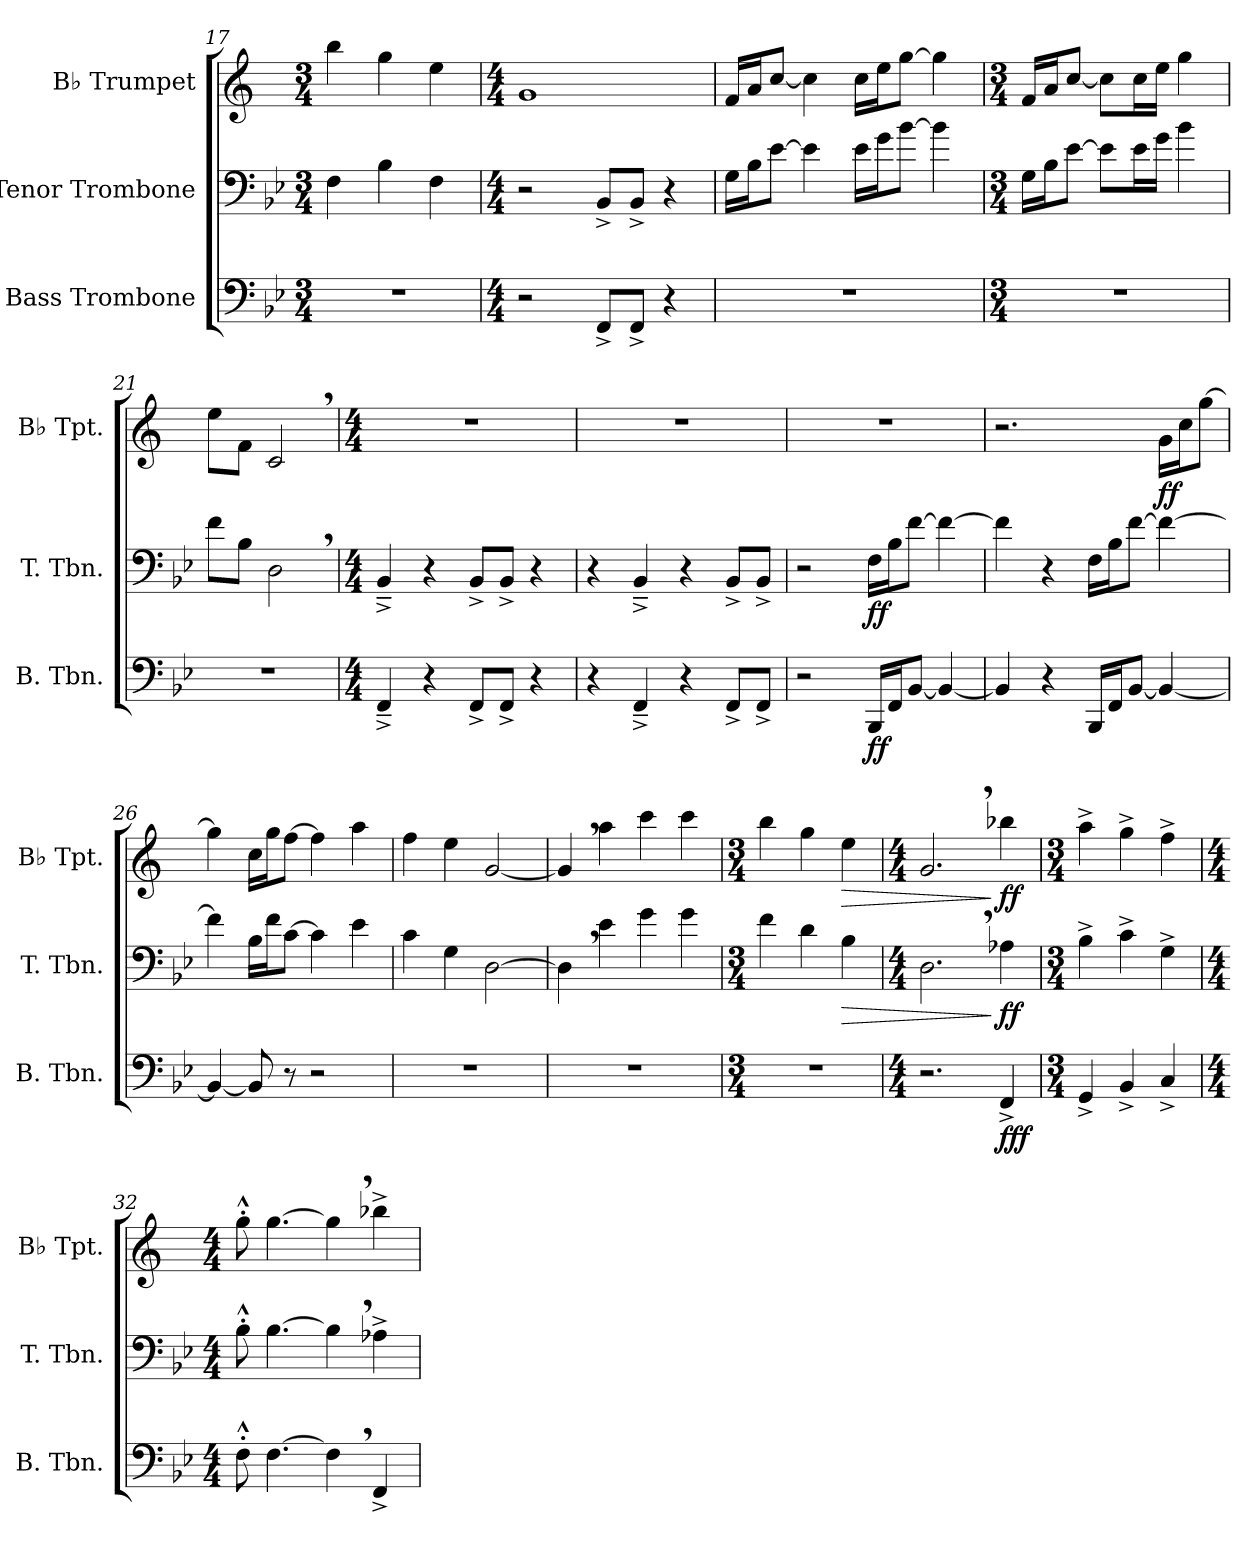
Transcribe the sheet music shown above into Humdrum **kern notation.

**kern	**dynam	**kern	**dynam	**kern	**dynam
*part3	*part3	*part2	*part2	*part1	*part1
*staff3	*staff3	*staff2	*staff2	*staff1	*staff1
*I"Bass Trombone	*	*I"Tenor Trombone	*	*I"B♭ Trumpet	*
*I'B. Tbn.	*	*I'T. Tbn.	*	*I'B♭ Tpt.	*
*clefF4	*	*clefF4	*	*clefG2	*
*	*	*	*	*ITrd1c2	*
*k[b-e-]	*	*k[b-e-]	*	*k[b-e-]	*
*M3/4	*	*M3/4	*	*M3/4	*
=17	=17	=17	=17	=17	=17
2.r	.	4F\	.	4aa\	.
.	.	4B-\	.	4ff\	.
.	.	4F\	.	4dd\	.
=18	=18	=18	=18	=18	=18
*M4/4	*	*M4/4	*	*M4/4	*
2r	.	2r	.	1f	.
8FF^/L	.	8BB-^/L	.	.	.
8FF^/J	.	8BB-^/J	.	.	.
4r	.	4r	.	.	.
=19	=19	=19	=19	=19	=19
1r	.	16G\LL	.	16e-/LL	.
.	.	16B-\J	.	16g/J	.
.	.	[8e-\J	.	[8b-/J	.
.	.	4e-\]	.	4b-\]	.
.	.	16e-\LL	.	16b-\LL	.
.	.	16g\J	.	16dd\J	.
.	.	[8b-\J	.	[8ff\J	.
.	.	4b-\]	.	4ff\]	.
=20	=20	=20	=20	=20	=20
*M3/4	*	*M3/4	*	*M3/4	*
2.r	.	16G\LL	.	16e-/LL	.
.	.	16B-\J	.	16g/J	.
.	.	[8e-\J	.	[8b-/J	.
.	.	8e-\L]	.	8b-\L]	.
.	.	16e-\L	.	16b-\L	.
.	.	16g\JJ	.	16dd\JJ	.
.	.	4b-\	.	4ff\	.
=21	=21	=21	=21	=21	=21
2.r	.	8f\L	.	8dd\L	.
.	.	8B-\J	.	8e-\J	.
.	.	2D,\	.	2B-,/	.
!!LO:PB:g=z
=22	=22	=22	=22	=22	=22
*M4/4	*	*M4/4	*	*M4/4	*
4FF~^/	.	4BB-~^/	.	1r	.
4r	.	4r	.	.	.
8FF^/L	.	8BB-^/L	.	.	.
8FF^/J	.	8BB-^/J	.	.	.
4r	.	4r	.	.	.
=23	=23	=23	=23	=23	=23
4r	.	4r	.	1r	.
4FF~^/	.	4BB-~^/	.	.	.
4r	.	4r	.	.	.
8FF^/L	.	8BB-^/L	.	.	.
8FF^/J	.	8BB-^/J	.	.	.
=24	=24	=24	=24	=24	=24
2r	.	2r	.	1r	.
!	!LO:DY:b	!	!LO:DY:b	!	!
16BBB-/LL	ff	16F\LL	ff	.	.
16FF/J	.	16B-\J	.	.	.
[8BB-/J	.	[8f\J	.	.	.
4BB-/_	.	4f\_	.	.	.
=25	=25	=25	=25	=25	=25
4BB-/]	.	4f\]	.	2.r	.
4r	.	4r	.	.	.
16BBB-/LL	.	16F\LL	.	.	.
16FF/J	.	16B-\J	.	.	.
[8BB-/J	.	[8f\J	.	.	.
!	!	!	!	!	!LO:DY:b
4BB-/_	.	4f\_	.	16f\LL	ff
.	.	.	.	16b-\J	.
.	.	.	.	[8ff\J	.
=26	=26	=26	=26	=26	=26
4BB-/_	.	4f\]	.	4ff\]	.
8BB-/]	.	16B-\LL	.	16b-\LL	.
.	.	16f\J	.	16ff\J	.
8r	.	[8c\J	.	[8ee-\J	.
2r	.	4c\]	.	4ee-\]	.
.	.	4e-\	.	4gg\	.
=27	=27	=27	=27	=27	=27
1r	.	4c\	.	4ee-\	.
.	.	4G\	.	4dd\	.
.	.	[2D\	.	[2f/	.
!!LO:LB:g=z
=28	=28	=28	=28	=28	=28
1r	.	4D,\]	.	4f,/]	.
.	.	4e-\	.	4gg\	.
.	.	4g\	.	4bb-\	.
.	.	4g\	.	4bb-\	.
=29	=29	=29	=29	=29	=29
*M3/4	*	*M3/4	*	*M3/4	*
2.r	.	4f\	.	4aa\	.
.	.	4d\	.	4ff\	.
!	!	!	!LO:HP:b	!	!LO:HP:b
.	.	4B-\	>	4dd\	>
=30	=30	=30	=30	=30	=30
*M4/4	*	*M4/4	*	*M4/4	*
2.r	.	2.D,\	.	2.f,/	.
!	!LO:DY:b	!	!LO:DY:n=1:b	!	!LO:DY:n=1:b
4FF^/	fff	4A-X\	] ff	4aa-X\	] ff
=31	=31	=31	=31	=31	=31
*M3/4	*	*M3/4	*	*M3/4	*
4GG^/	.	4B-^\	.	4gg^\	.
4BB-^/	.	4c^\	.	4ff^\	.
4C^/	.	4G^\	.	4ee-^\	.
=32	=32	=32	=32	=32	=32
*M4/4	*	*M4/4	*	*M4/4	*
8F'^^\	.	8B-'^^\	.	8ff'^^\	.
[4.F\	.	[4.B-\	.	[4.ff\	.
4F,\]	.	4B-,\]	.	4ff,\]	.
4FF^/	.	4A-X^\	.	4aa-X^\	.
=	=	=	=	=	=
*-	*-	*-	*-	*-	*-
